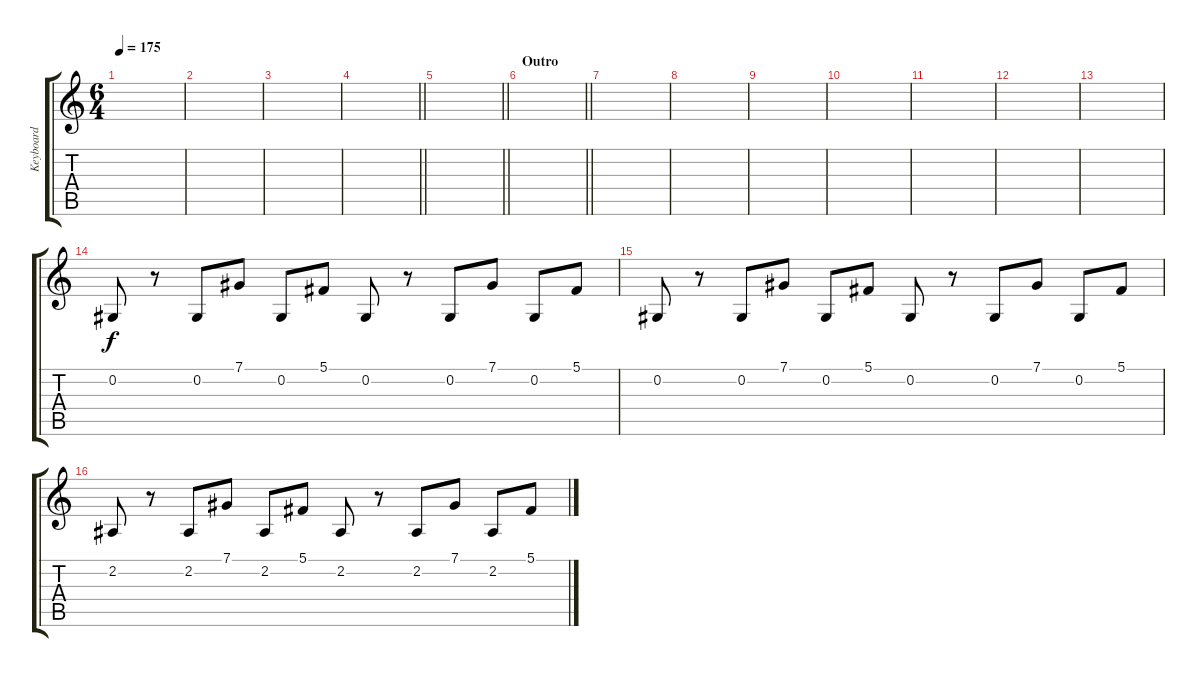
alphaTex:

\track ("Keyboard" "Keyboard") {instrument electricpiano1}
\staff {score tabs}
\tuning (Db4 Ab3 E3 B2 Gb2 B1) {hide}
\ts (6 4)
\tempo 175
\clef g2
\ks c
|
|
|
\barLineRight lightlight
|
\barLineRight lightlight
|
\section ("" "Outro")
\barLineRight lightlight
|
|
|
|
|
|
|
|
0.2.8 r.8 0.2.8 7.1.8 0.2.8 5.1.8 0.2.8 r.8 0.2.8 7.1.8 0.2.8 5.1.8 |
0.2.8 r.8 0.2.8 7.1.8 0.2.8 5.1.8 0.2.8 r.8 0.2.8 7.1.8 0.2.8 5.1.8 |
2.2.8 r.8 2.2.8 7.1.8 2.2.8 5.1.8 2.2.8 r.8 2.2.8 7.1.8 2.2.8 5.1.8
